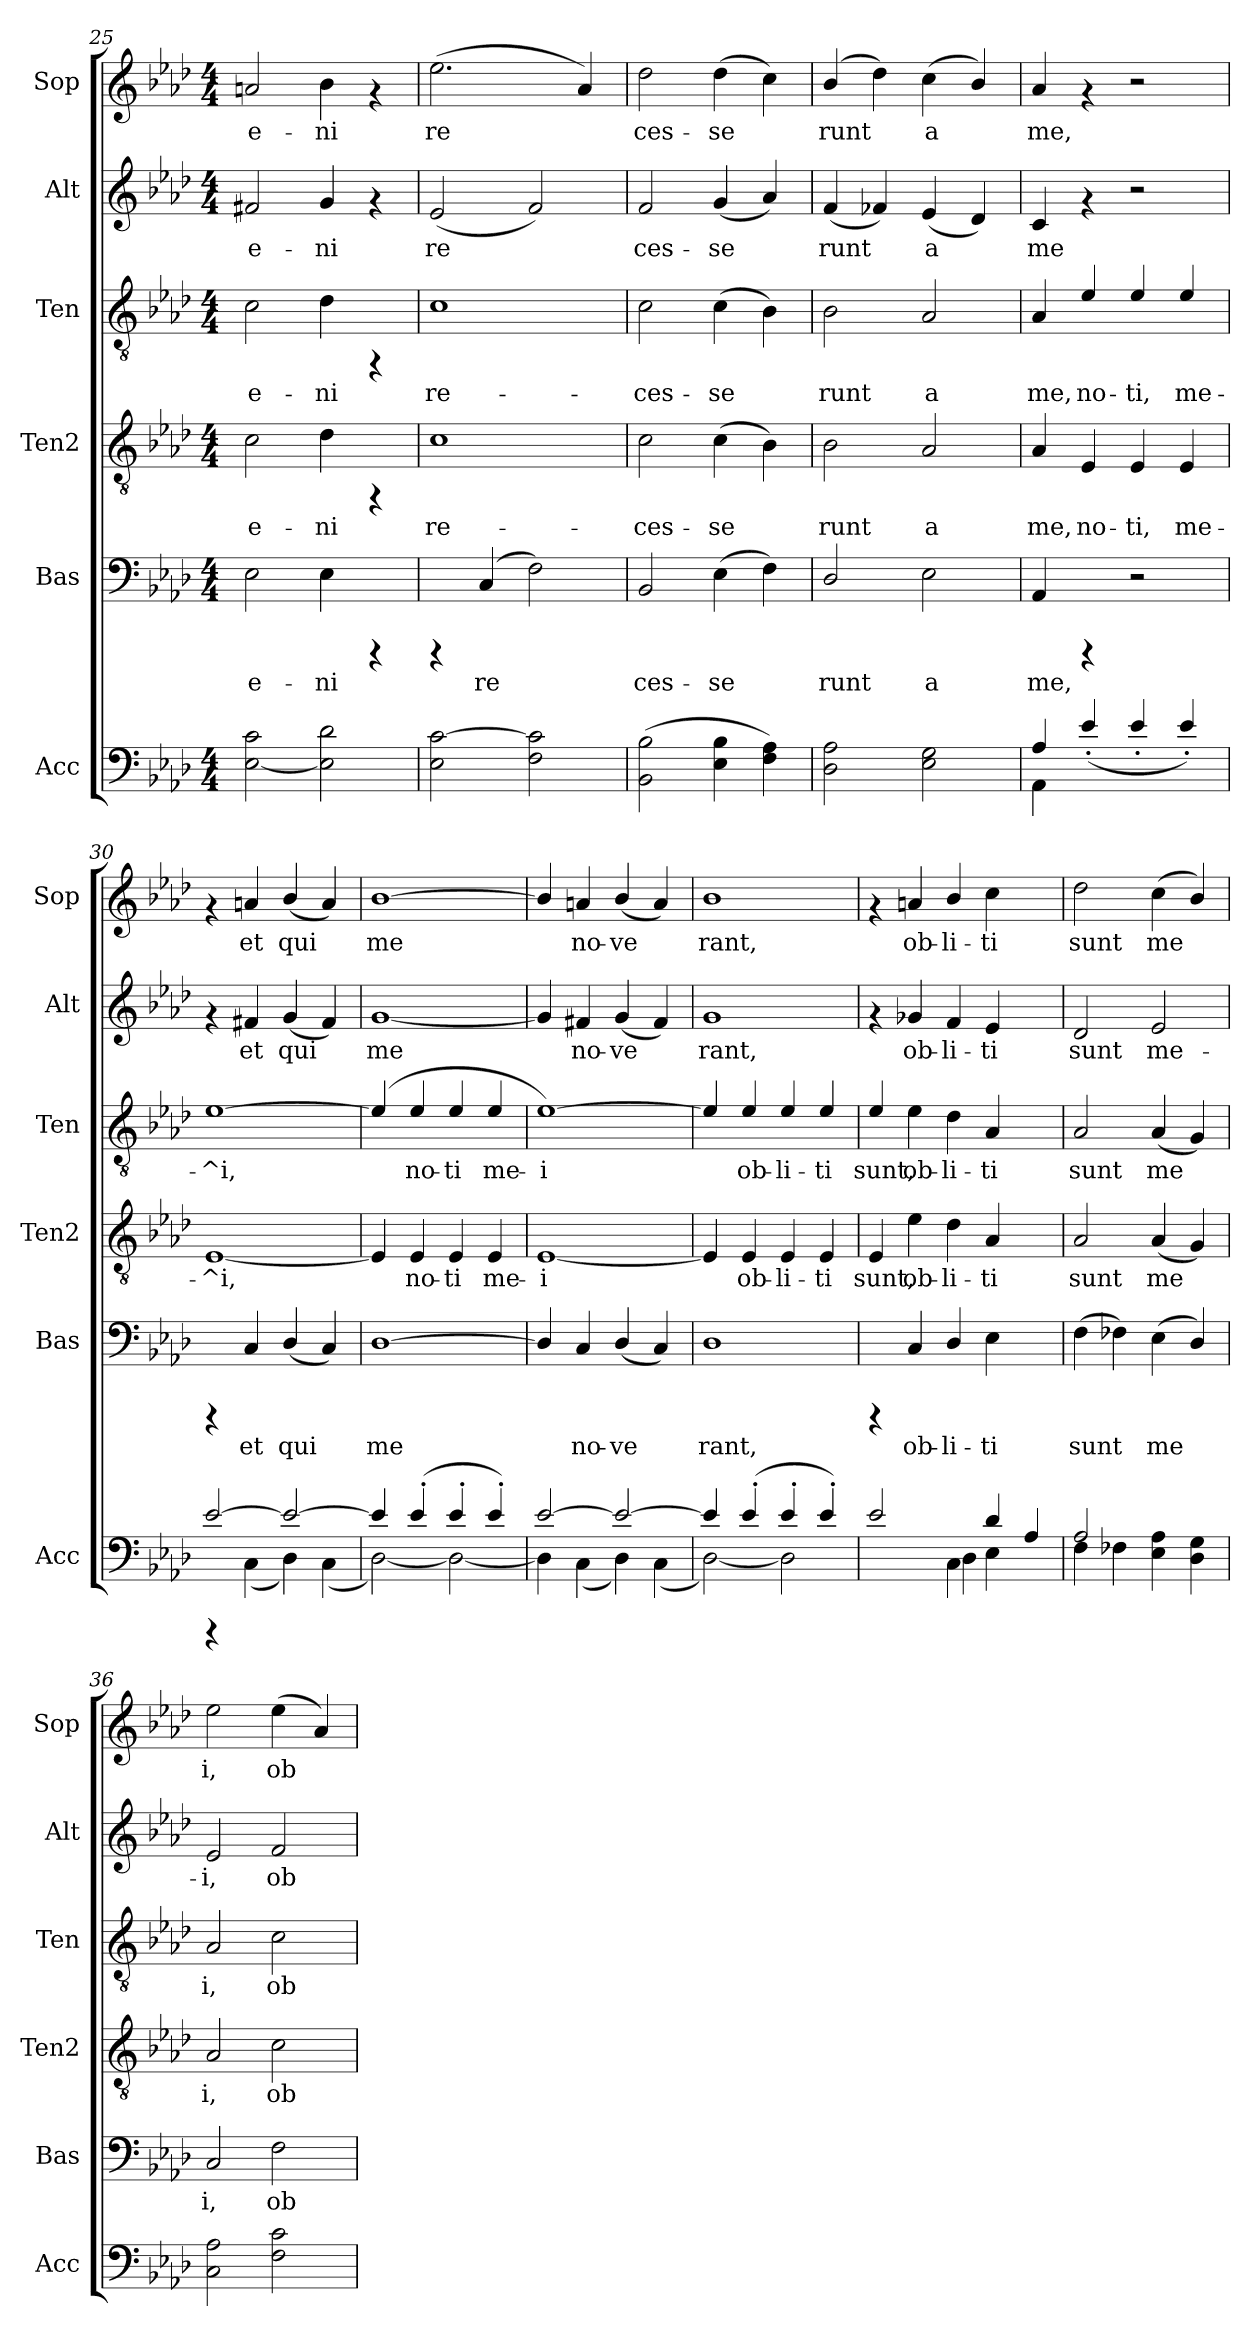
**kern	**kern	**text	**kern	**text	**kern	**text	**kern	**text	**kern	**text
*part6	*part5	*part5	*part4	*part4	*part3	*part3	*part2	*part2	*part1	*part1
*staff6	*staff5	*staff5	*staff4	*staff4	*staff3	*staff3	*staff2	*staff2	*staff1	*staff1
*I"Acc	*I"Bas	*	*I"Ten2	*	*I"Ten	*	*I"Alt	*	*I"Sop	*
*I'Acc	*I'Bas	*	*I'Ten2	*	*I'Ten	*	*I'Alt	*	*I'Sop	*
*clefF4	*clefF4	*	*clefGv2	*	*clefGv2	*	*clefG2	*	*clefG2	*
*k[b-e-a-d-]	*k[b-e-a-d-]	*	*k[b-e-a-d-]	*	*k[b-e-a-d-]	*	*k[b-e-a-d-]	*	*k[b-e-a-d-]	*
*A-:	*A-:	*	*A-:	*	*A-:	*	*A-:	*	*A-:	*
*M4/4	*M4/4	*	*M4/4	*	*M4/4	*	*M4/4	*	*M4/4	*
=25	=25	=25	=25	=25	=25	=25	=25	=25	=25	=25
!	!	!LO:LY:b:cj	!	!LO:LY:b:cj	!	!LO:LY:b:cj	!	!LO:LY:b:cj	!	!LO:LY:b:cj
2c\ [<2E-\	2E-\	e-	2c\	e-	2c\	e-	2f#X/	e-	2an/	e-
!	!	!LO:LY:b:cj	!	!LO:LY:b:cj	!	!LO:LY:b:cj	!	!LO:LY:b:cj	!	!LO:LY:b:cj
2d-\ 2E-\]	4E-\	ni	4d-\	ni	4d-\	ni	4g/	ni	4b-\	ni
.	4rCCC	.	4rFF	.	4rFF	.	4rf	.	4rf	.
=26	=26	=26	=26	=26	=26	=26	=26	=26	=26	=26
!	!	!	!	!LO:LY:b:cj	!	!LO:LY:b:cj	!	!LO:LY:b:cj	!	!LO:LY:b:cj
[>2c\ 2E-\	4rCCC	.	1c	re-	1c	re-	(<2e-/	re-	(>2.ee-\	re-
!	!	!LO:LY:b:cj	!	!	!	!	!	!	!	!
.	(<4C/	re-	.	.	.	.	.	.	.	.
!	!	!LO:LY:b:cj	!	!	!	!	!	!LO:LY:b:cj	!	!
2c\] 2F\	2F\)	--	.	.	.	.	2f/)	--	.	.
!	!	!	!	!	!	!	!	!	!	!LO:LY:b:cj
.	.	.	.	.	.	.	.	.	4a-/)	--
!!LO:LB:g=z
=27	=27	=27	=27	=27	=27	=27	=27	=27	=27	=27
!	!	!LO:LY:b:cj	!	!LO:LY:b:cj	!	!LO:LY:b:cj	!	!LO:LY:b:cj	!	!LO:LY:b:cj
(>2B-\ 2BB-\	2BB-/	ces-	2c\	ces-	2c\	ces-	2f/	ces-	2dd-\	ces-
!	!	!LO:LY:b:cj	!	!LO:LY:b:cj	!	!LO:LY:b:cj	!	!LO:LY:b:cj	!	!LO:LY:b:cj
4B-\ 4E-\	(>4E-\	se-	(>4c\	se-	(>4c\	se-	(<4g/	se-	(>4dd-\	se-
!	!	!LO:LY:b:cj	!	!LO:LY:b:cj	!	!LO:LY:b:cj	!	!LO:LY:b:cj	!	!LO:LY:b:cj
4A-\ 4F\)	4F\)	--	4B-\)	--	4B-\)	--	4a-/)	--	4cc\)	--
=28	=28	=28	=28	=28	=28	=28	=28	=28	=28	=28
!	!	!LO:LY:b:cj	!	!LO:LY:b:cj	!	!LO:LY:b:cj	!	!LO:LY:b:cj	!	!LO:LY:b:cj
2A-\ 2D-\	2D-/	runt	2B-\	runt	2B-\	runt	(<4f/	runt	(<4b-/	runt
!	!	!	!	!	!	!	!	!LO:LY:b:cj	!	!LO:LY:b:cj
.	.	.	.	.	.	.	4f-X/)	.	4dd-\)	.
!	!	!LO:LY:b:cj	!	!LO:LY:b:cj	!	!LO:LY:b:cj	!	!LO:LY:b:cj	!	!LO:LY:b:cj
2G\ 2E-\	2E-\	a	2A-/	a	2A-/	a	(<4e-/	a	(>4cc\	a
!	!	!	!	!	!	!	!	!LO:LY:b:cj	!	!LO:LY:b:cj
.	.	.	.	.	.	.	4d-/)	.	4b-/)	.
=29	=29	=29	=29	=29	=29	=29	=29	=29	=29	=29
*^	*	*	*	*	*	*	*	*	*	*
!	!	!	!LO:LY:b:cj	!	!LO:LY:b:cj	!	!LO:LY:b:cj	!	!LO:LY:b:cj	!	!LO:LY:b:cj
4A-/	4AA-\	4AA-/	me,	4A-/	me,	4A-/	me,	4c/	me	4a-/	me,
!	!	!	!	!	!LO:LY:b:cj	!	!LO:LY:b:cj	!	!	!	!
(>4e-'</	2.ryy	4rCCC	.	4E-/	no-	4e-/	no-	4rf	.	4rf	.
!	!	!	!	!	!LO:LY:b:cj	!	!LO:LY:b:cj	!	!	!	!
4e-'</	.	2r	.	4E-/	ti,	4e-/	ti,	2r	.	2r	.
!	!	!	!	!	!LO:LY:b:cj	!	!LO:LY:b:cj	!	!	!	!
4e-'</)	.	.	.	4E-/	me-	4e-/	me-	.	.	.	.
!!LO:PB:g=z
=30	=30	=30	=30	=30	=30	=30	=30	=30	=30	=30	=30
!	!	!	!	!	!LO:LY:b:cj	!	!LO:LY:b:cj	!	!	!	!
[>2e-/	4rCCC	4rCCC	.	[<1E-	^i,	[>1e-	^i,	4rf	.	4rf	.
!	!	!	!LO:LY:b:cj	!	!	!	!	!	!LO:LY:b:cj	!	!LO:LY:b:cj
.	(<4C\	4C/	et	.	.	.	.	4f#X/	et	4an/	et
!	!	!	!LO:LY:b:cj	!	!	!	!	!	!LO:LY:b:cj	!	!LO:LY:b:cj
2e-/_>	4D-\)	(<4D-/	qui	.	.	.	.	(<4g/	qui	(<4b-/	qui
!	!	!	!LO:LY:b:cj	!	!	!	!	!	!LO:LY:b:cj	!	!LO:LY:b:cj
.	(<4C\	4C/)	.	.	.	.	.	4f#/)	.	4a/)	.
=31	=31	=31	=31	=31	=31	=31	=31	=31	=31	=31	=31
!	!	!	!LO:LY:b:cj	!	!LO:LY:b:cj	!	!LO:LY:b:cj	!	!LO:LY:b:cj	!	!LO:LY:b:cj
4e-/]	[<2D-\)	[<1D-	me	4E-/]	.	(>4e-/]	.	[<1g	me	[<1b-	me
!	!	!	!	!	!LO:LY:b:cj	!	!LO:LY:b:cj	!	!	!	!
(>4e-'</	.	.	.	4E-/	no-	4e-/	no-	.	.	.	.
!	!	!	!	!	!LO:LY:b:cj	!	!LO:LY:b:cj	!	!	!	!
4e-'</	2D-\_<	.	.	4E-/	ti	4e-/	ti	.	.	.	.
!	!	!	!	!	!LO:LY:b:cj	!	!LO:LY:b:cj	!	!	!	!
4e-'</)	.	.	.	4E-/	me-	4e-/	me-	.	.	.	.
=32	=32	=32	=32	=32	=32	=32	=32	=32	=32	=32	=32
!	!	!	!LO:LY:b:cj	!	!LO:LY:b:cj	!	!LO:LY:b:cj	!	!LO:LY:b:cj	!	!LO:LY:b:cj
[>2e-/	4D-\]	4D-/]	.	[<1E-	i	[>1e-)	i	4g/]	.	4b-/]	.
!	!	!	!LO:LY:b:cj	!	!	!	!	!	!LO:LY:b:cj	!	!LO:LY:b:cj
.	(<4C\	4C/	no-	.	.	.	.	4f#X/	no-	4an/	no-
!	!	!	!LO:LY:b:cj	!	!	!	!	!	!LO:LY:b:cj	!	!LO:LY:b:cj
2e-/_>	4D-\)	(<4D-/	ve-	.	.	.	.	(<4g/	ve-	(<4b-/	ve-
!	!	!	!LO:LY:b:cj	!	!	!	!	!	!LO:LY:b:cj	!	!LO:LY:b:cj
.	(<4C\	4C/)	--	.	.	.	.	4f#/)	--	4a/)	--
=33	=33	=33	=33	=33	=33	=33	=33	=33	=33	=33	=33
!	!	!	!LO:LY:b:cj	!	!LO:LY:b:cj	!	!LO:LY:b:cj	!	!LO:LY:b:cj	!	!LO:LY:b:cj
4e-/]	[<2D-\)	1D-	rant,	4E-/]	.	4e-/]	.	1g	rant,	1b-	rant,
!	!	!	!	!	!LO:LY:b:cj	!	!LO:LY:b:cj	!	!	!	!
(>4e-'</	.	.	.	4E-/	ob-	4e-/	ob-	.	.	.	.
!	!	!	!	!	!LO:LY:b:cj	!	!LO:LY:b:cj	!	!	!	!
4e-'</	2D-\]	.	.	4E-/	li-	4e-/	li-	.	.	.	.
!	!	!	!	!	!LO:LY:b:cj	!	!LO:LY:b:cj	!	!	!	!
4e-'</)	.	.	.	4E-/	ti	4e-/	ti	.	.	.	.
!!LO:LB:g=z
=34	=34	=34	=34	=34	=34	=34	=34	=34	=34	=34	=34
!	!	!	!	!	!LO:LY:b:cj	!	!LO:LY:b:cj	!	!	!	!
2e-/	2ryy	4rCCC	.	4E-/	sunt,	4e-/	sunt,	4rf	.	4rf	.
!	!	!	!LO:LY:b:cj	!	!LO:LY:b:cj	!	!LO:LY:b:cj	!	!LO:LY:b:cj	!	!LO:LY:b:cj
.	.	4C/	ob-	4e-\	ob-	4e-\	ob-	4g-X/	ob-	4an/	ob-
!	!	!	!LO:LY:b:cj	!	!LO:LY:b:cj	!	!LO:LY:b:cj	!	!LO:LY:b:cj	!	!LO:LY:b:cj
4C\	4D-\	4D-/	li-	4d-\	li-	4d-\	li-	4f/	li-	4b-/	li-
!	!	!	!LO:LY:b:cj	!	!LO:LY:b:cj	!	!LO:LY:b:cj	!	!LO:LY:b:cj	!	!LO:LY:b:cj
4d-/	4E-\	4E-\	ti	4A-/	ti	4A-/	ti	4e-/	ti	4cc\	ti
4A-/	4ryy	4ryy	.	4ryy	.	4ryy	.	4ryy	.	4ryy	.
=35	=35	=35	=35	=35	=35	=35	=35	=35	=35	=35	=35
!	!	!	!LO:LY:b:cj	!	!LO:LY:b:cj	!	!LO:LY:b:cj	!	!LO:LY:b:cj	!	!LO:LY:b:cj
2A-/	4F\	(>4F\	sunt	2A-/	sunt	2A-/	sunt	2d-/	sunt	2dd-\	sunt
!	!	!	!LO:LY:b:cj	!	!	!	!	!	!	!	!
.	4F-X\	4F-X\)	.	.	.	.	.	.	.	.	.
!	!	!	!LO:LY:b:cj	!	!LO:LY:b:cj	!	!LO:LY:b:cj	!	!LO:LY:b:cj	!	!LO:LY:b:cj
2ryy	4A-\ 4E-\	(>4E-\	me-	(<4A-/	me-	(<4A-/	me-	2e-/	me-	(>4cc\	me-
!	!	!	!LO:LY:b:cj	!	!LO:LY:b:cj	!	!LO:LY:b:cj	!	!	!	!LO:LY:b:cj
.	4G\ 4D-\	4D-/)	--	4G/)	--	4G/)	--	.	.	4b-/)	--
=36	=36	=36	=36	=36	=36	=36	=36	=36	=36	=36	=36
!	!	!	!LO:LY:b:cj	!	!LO:LY:b:cj	!	!LO:LY:b:cj	!	!LO:LY:b:cj	!	!LO:LY:b:cj
*v	*v	*	*	*	*	*	*	*	*	*	*
2A-\ 2C\	2C/	i,	2A-/	i,	2A-/	i,	2e-/	i,	2ee-\	i,
!	!	!LO:LY:b:cj	!	!LO:LY:b:cj	!	!LO:LY:b:cj	!	!LO:LY:b:cj	!	!LO:LY:b:cj
2c\ 2F\	2F\	ob-	2c\	ob-	2c\	ob-	2f/	ob-	(>4ee-\	ob-
!	!	!	!	!	!	!	!	!	!	!LO:LY:b:cj
.	.	.	.	.	.	.	.	.	4a-/)	--
=	=	=	=	=	=	=	=	=	=	=
*-	*-	*-	*-	*-	*-	*-	*-	*-	*-	*-
